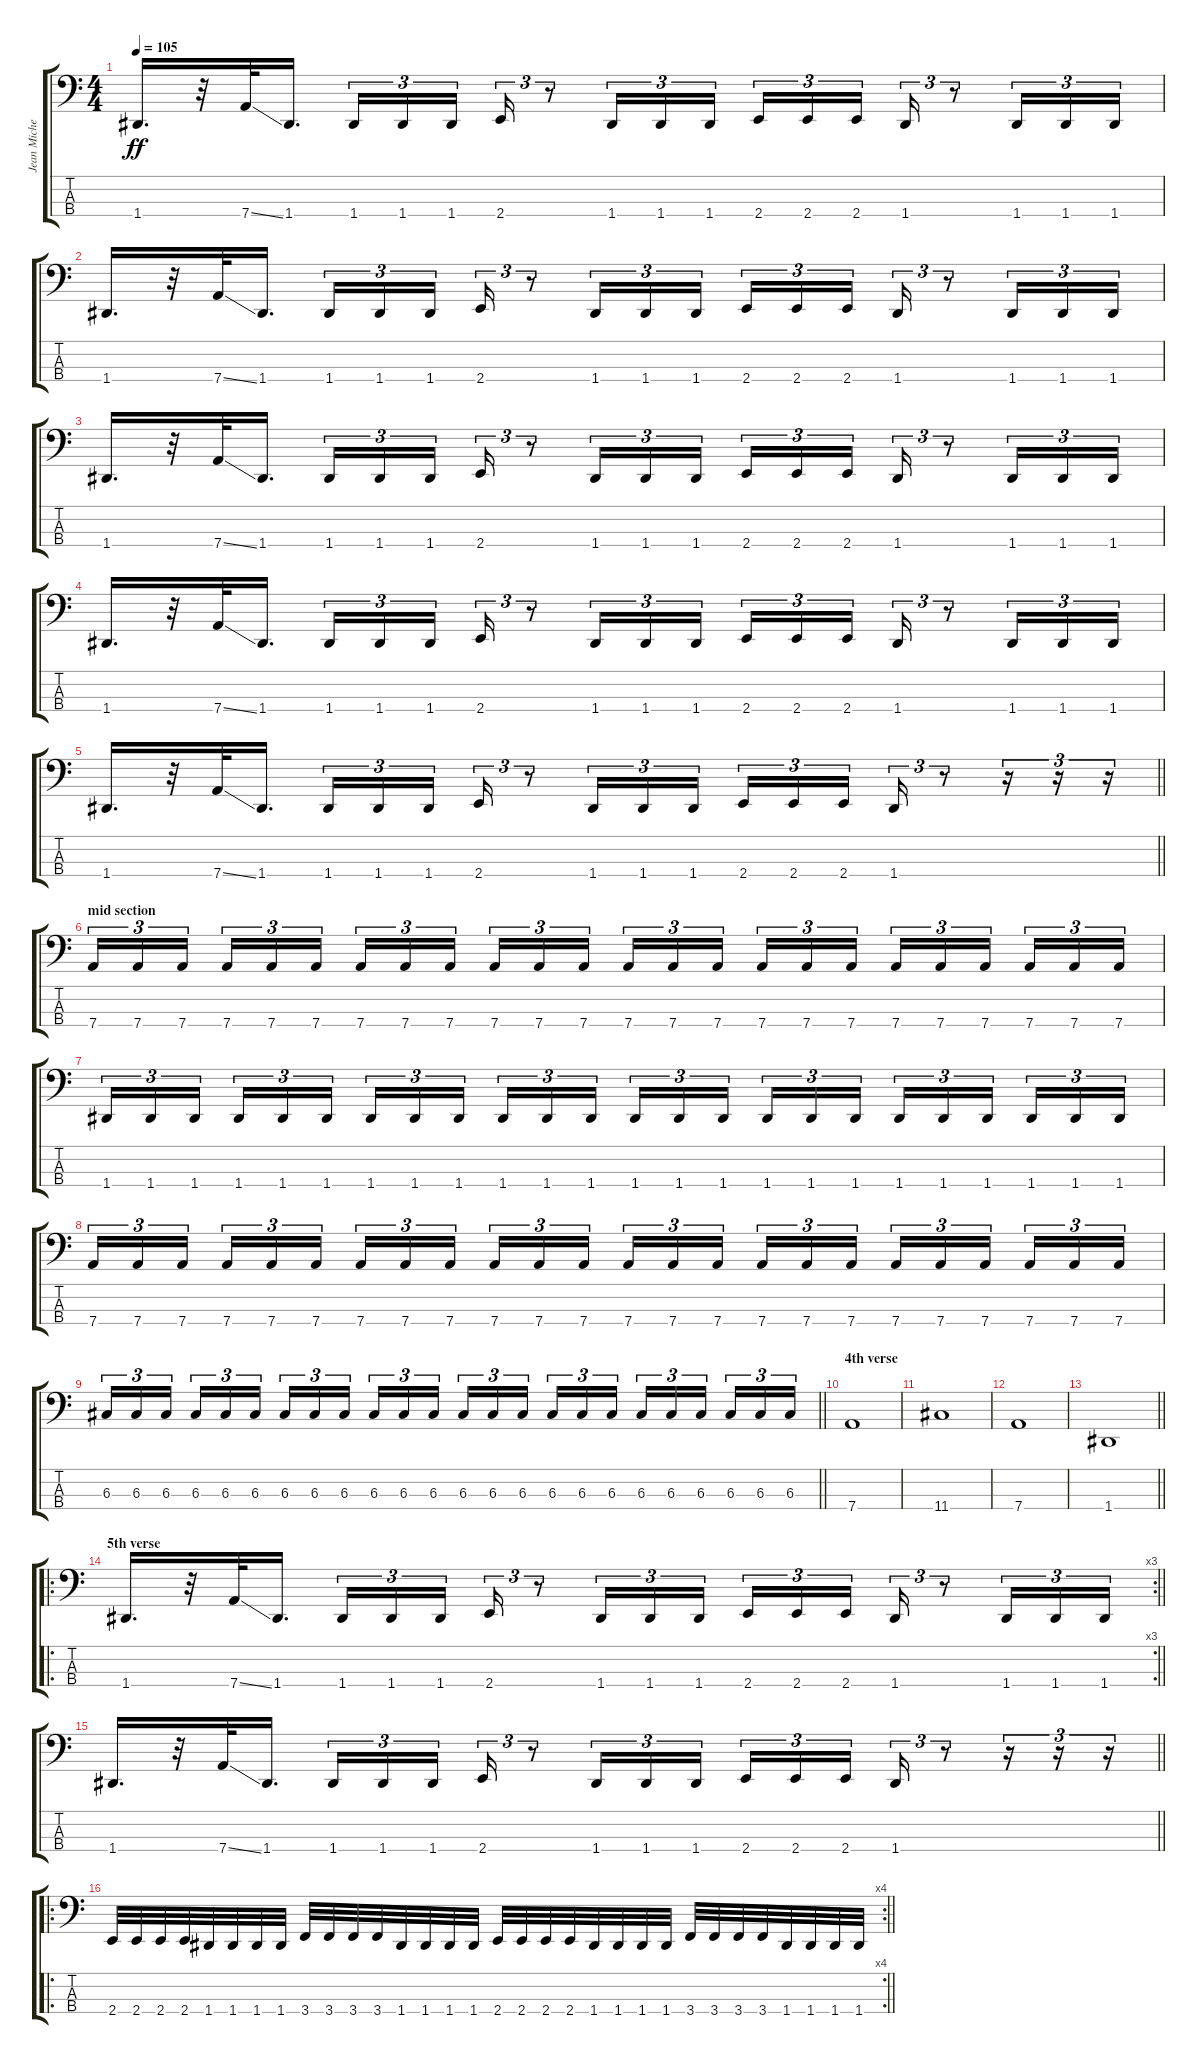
\track ("Jean Michel" "Jean Miche") {instrument electricbasspick}
\staff {score tabs}
\tuning (F2 C2 G1 D1) {hide}
\ts (4 4)
\tempo 105
\clef f4
\ks c
1.4.16{d dy ff} r.32 7.4{ss}.32 1.4.16{d} 1.4.16{tu (3 2)} 1.4.16{tu (3 2)} 1.4.16{tu (3 2) beam splitsecondary} 2.4.16{tu (3 2)} r.8{tu (3 2)} 1.4.16{tu (3 2)} 1.4.16{tu (3 2)} 1.4.16{tu (3 2) beam splitsecondary} 2.4.16{tu (3 2)} 2.4.16{tu (3 2)} 2.4.16{tu (3 2)} 1.4.16{tu (3 2)} r.8{tu (3 2)} 1.4.16{tu (3 2)} 1.4.16{tu (3 2)} 1.4.16{tu (3 2)} |
1.4.16{d} r.32 7.4{ss}.32 1.4.16{d} 1.4.16{tu (3 2)} 1.4.16{tu (3 2)} 1.4.16{tu (3 2) beam splitsecondary} 2.4.16{tu (3 2)} r.8{tu (3 2)} 1.4.16{tu (3 2)} 1.4.16{tu (3 2)} 1.4.16{tu (3 2) beam splitsecondary} 2.4.16{tu (3 2)} 2.4.16{tu (3 2)} 2.4.16{tu (3 2)} 1.4.16{tu (3 2)} r.8{tu (3 2)} 1.4.16{tu (3 2)} 1.4.16{tu (3 2)} 1.4.16{tu (3 2)} |
1.4.16{d} r.32 7.4{ss}.32 1.4.16{d} 1.4.16{tu (3 2)} 1.4.16{tu (3 2)} 1.4.16{tu (3 2) beam splitsecondary} 2.4.16{tu (3 2)} r.8{tu (3 2)} 1.4.16{tu (3 2)} 1.4.16{tu (3 2)} 1.4.16{tu (3 2) beam splitsecondary} 2.4.16{tu (3 2)} 2.4.16{tu (3 2)} 2.4.16{tu (3 2)} 1.4.16{tu (3 2)} r.8{tu (3 2)} 1.4.16{tu (3 2)} 1.4.16{tu (3 2)} 1.4.16{tu (3 2)} |
1.4.16{d} r.32 7.4{ss}.32 1.4.16{d} 1.4.16{tu (3 2)} 1.4.16{tu (3 2)} 1.4.16{tu (3 2) beam splitsecondary} 2.4.16{tu (3 2)} r.8{tu (3 2)} 1.4.16{tu (3 2)} 1.4.16{tu (3 2)} 1.4.16{tu (3 2) beam splitsecondary} 2.4.16{tu (3 2)} 2.4.16{tu (3 2)} 2.4.16{tu (3 2)} 1.4.16{tu (3 2)} r.8{tu (3 2)} 1.4.16{tu (3 2)} 1.4.16{tu (3 2)} 1.4.16{tu (3 2)} |
\barLineRight lightlight
1.4.16{d} r.32 7.4{ss}.32 1.4.16{d} 1.4.16{tu (3 2)} 1.4.16{tu (3 2)} 1.4.16{tu (3 2) beam splitsecondary} 2.4.16{tu (3 2)} r.8{tu (3 2)} 1.4.16{tu (3 2)} 1.4.16{tu (3 2)} 1.4.16{tu (3 2) beam splitsecondary} 2.4.16{tu (3 2)} 2.4.16{tu (3 2)} 2.4.16{tu (3 2)} 1.4.16{tu (3 2)} r.8{tu (3 2)} r.16{tu (3 2)} r.16{tu (3 2)} r.16{tu (3 2)} |
\section ("" "mid section")
7.4.16{tu (3 2)} 7.4.16{tu (3 2)} 7.4.16{tu (3 2) beam splitsecondary} 7.4.16{tu (3 2)} 7.4.16{tu (3 2)} 7.4.16{tu (3 2)} 7.4.16{tu (3 2)} 7.4.16{tu (3 2)} 7.4.16{tu (3 2) beam splitsecondary} 7.4.16{tu (3 2)} 7.4.16{tu (3 2)} 7.4.16{tu (3 2)} 7.4.16{tu (3 2)} 7.4.16{tu (3 2)} 7.4.16{tu (3 2) beam splitsecondary} 7.4.16{tu (3 2)} 7.4.16{tu (3 2)} 7.4.16{tu (3 2)} 7.4.16{tu (3 2)} 7.4.16{tu (3 2)} 7.4.16{tu (3 2) beam splitsecondary} 7.4.16{tu (3 2)} 7.4.16{tu (3 2)} 7.4.16{tu (3 2)} |
1.4.16{tu (3 2)} 1.4.16{tu (3 2)} 1.4.16{tu (3 2) beam splitsecondary} 1.4.16{tu (3 2)} 1.4.16{tu (3 2)} 1.4.16{tu (3 2)} 1.4.16{tu (3 2)} 1.4.16{tu (3 2)} 1.4.16{tu (3 2) beam splitsecondary} 1.4.16{tu (3 2)} 1.4.16{tu (3 2)} 1.4.16{tu (3 2)} 1.4.16{tu (3 2)} 1.4.16{tu (3 2)} 1.4.16{tu (3 2) beam splitsecondary} 1.4.16{tu (3 2)} 1.4.16{tu (3 2)} 1.4.16{tu (3 2)} 1.4.16{tu (3 2)} 1.4.16{tu (3 2)} 1.4.16{tu (3 2) beam splitsecondary} 1.4.16{tu (3 2)} 1.4.16{tu (3 2)} 1.4.16{tu (3 2)} |
7.4.16{tu (3 2)} 7.4.16{tu (3 2)} 7.4.16{tu (3 2) beam splitsecondary} 7.4.16{tu (3 2)} 7.4.16{tu (3 2)} 7.4.16{tu (3 2)} 7.4.16{tu (3 2)} 7.4.16{tu (3 2)} 7.4.16{tu (3 2) beam splitsecondary} 7.4.16{tu (3 2)} 7.4.16{tu (3 2)} 7.4.16{tu (3 2)} 7.4.16{tu (3 2)} 7.4.16{tu (3 2)} 7.4.16{tu (3 2) beam splitsecondary} 7.4.16{tu (3 2)} 7.4.16{tu (3 2)} 7.4.16{tu (3 2)} 7.4.16{tu (3 2)} 7.4.16{tu (3 2)} 7.4.16{tu (3 2) beam splitsecondary} 7.4.16{tu (3 2)} 7.4.16{tu (3 2)} 7.4.16{tu (3 2)} |
\barLineRight lightlight
6.3.16{tu (3 2)} 6.3.16{tu (3 2)} 6.3.16{tu (3 2) beam splitsecondary} 6.3.16{tu (3 2)} 6.3.16{tu (3 2)} 6.3.16{tu (3 2)} 6.3.16{tu (3 2)} 6.3.16{tu (3 2)} 6.3.16{tu (3 2) beam splitsecondary} 6.3.16{tu (3 2)} 6.3.16{tu (3 2)} 6.3.16{tu (3 2)} 6.3.16{tu (3 2)} 6.3.16{tu (3 2)} 6.3.16{tu (3 2) beam splitsecondary} 6.3.16{tu (3 2)} 6.3.16{tu (3 2)} 6.3.16{tu (3 2)} 6.3.16{tu (3 2)} 6.3.16{tu (3 2)} 6.3.16{tu (3 2) beam splitsecondary} 6.3.16{tu (3 2)} 6.3.16{tu (3 2)} 6.3.16{tu (3 2)} |
\section ("" "4th verse")
7.4.1 |
11.4.1 |
7.4.1 |
\barLineRight lightlight
1.4.1 |
\ro
\rc 3
\section ("" "5th verse")
\barLineRight lightlight
1.4.16{d} r.32 7.4{ss}.32 1.4.16{d} 1.4.16{tu (3 2)} 1.4.16{tu (3 2)} 1.4.16{tu (3 2) beam splitsecondary} 2.4.16{tu (3 2)} r.8{tu (3 2)} 1.4.16{tu (3 2)} 1.4.16{tu (3 2)} 1.4.16{tu (3 2) beam splitsecondary} 2.4.16{tu (3 2)} 2.4.16{tu (3 2)} 2.4.16{tu (3 2)} 1.4.16{tu (3 2)} r.8{tu (3 2)} 1.4.16{tu (3 2)} 1.4.16{tu (3 2)} 1.4.16{tu (3 2)} |
\barLineRight lightlight
1.4.16{d} r.32 7.4{ss}.32 1.4.16{d} 1.4.16{tu (3 2)} 1.4.16{tu (3 2)} 1.4.16{tu (3 2) beam splitsecondary} 2.4.16{tu (3 2)} r.8{tu (3 2)} 1.4.16{tu (3 2)} 1.4.16{tu (3 2)} 1.4.16{tu (3 2) beam splitsecondary} 2.4.16{tu (3 2)} 2.4.16{tu (3 2)} 2.4.16{tu (3 2)} 1.4.16{tu (3 2)} r.8{tu (3 2)} r.16{tu (3 2)} r.16{tu (3 2)} r.16{tu (3 2)} |
\ro
\rc 4
\section ("" "")
\barLineRight lightlight
2.4.32 2.4.32 2.4.32 2.4.32 1.4.32 1.4.32 1.4.32 1.4.32 3.4.32 3.4.32 3.4.32 3.4.32 1.4.32 1.4.32 1.4.32 1.4.32 2.4.32 2.4.32 2.4.32 2.4.32 1.4.32 1.4.32 1.4.32 1.4.32 3.4.32 3.4.32 3.4.32 3.4.32 1.4.32 1.4.32 1.4.32 1.4.32
